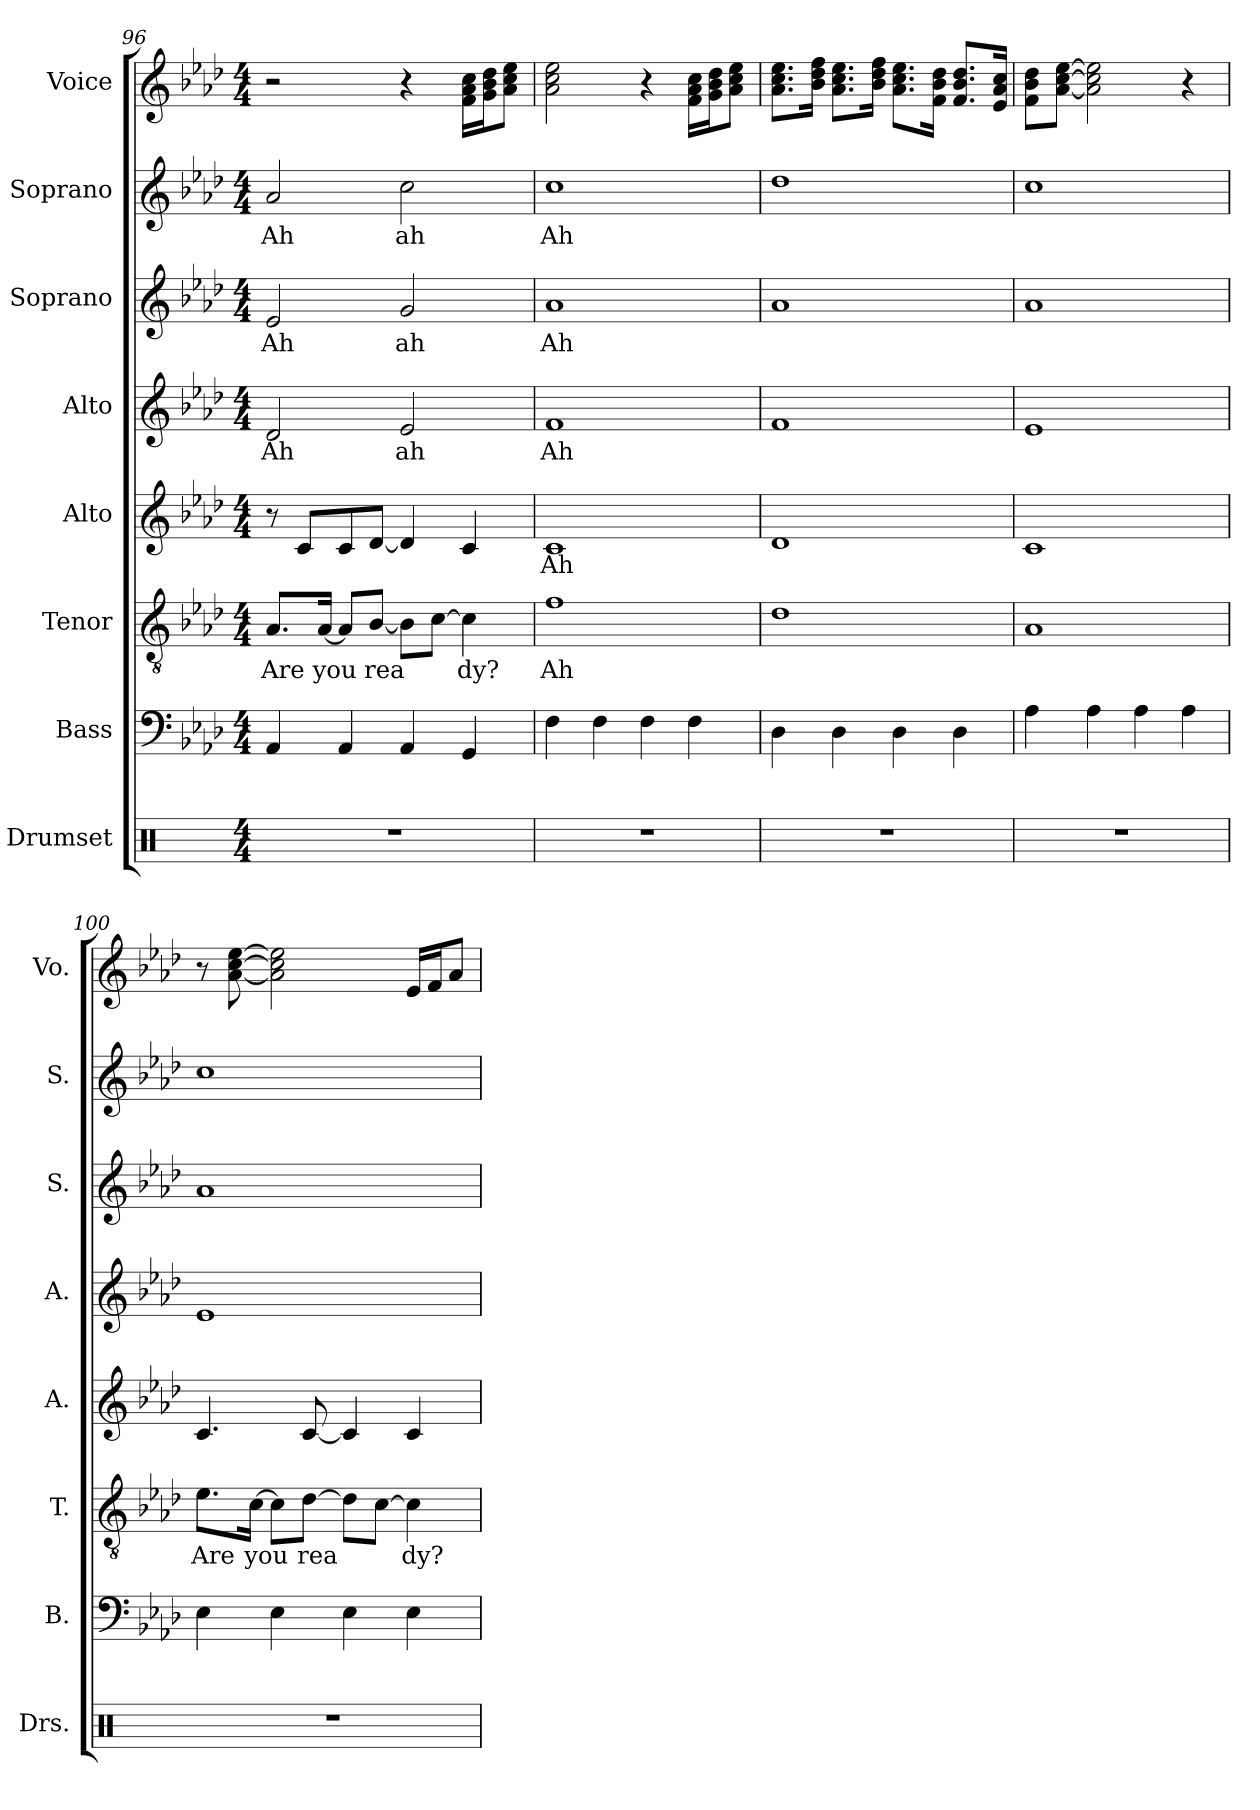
**kern	**kern	**kern	**text	**kern	**text	**kern	**text	**kern	**text	**kern	**text	**kern
*part8	*part7	*part6	*part6	*part5	*part5	*part4	*part4	*part3	*part3	*part2	*part2	*part1
*staff8	*staff7	*staff6	*staff6	*staff5	*staff5	*staff4	*staff4	*staff3	*staff3	*staff2	*staff2	*staff1
*I"Drumset	*I"Bass	*I"Tenor	*	*I"Alto	*	*I"Alto	*	*I"Soprano	*	*I"Soprano	*	*I"Voice
*I'Drs.	*I'B.	*I'T.	*	*I'A.	*	*I'A.	*	*I'S.	*	*I'S.	*	*I'Vo.
*clefX	*clefF4	*clefGv2	*	*clefG2	*	*clefG2	*	*clefG2	*	*clefG2	*	*clefG2
*k[]	*k[b-e-a-d-]	*k[b-e-a-d-]	*	*k[b-e-a-d-]	*	*k[b-e-a-d-]	*	*k[b-e-a-d-]	*	*k[b-e-a-d-]	*	*k[b-e-a-d-]
*M4/4	*M4/4	*M4/4	*	*M4/4	*	*M4/4	*	*M4/4	*	*M4/4	*	*M4/4
=96	=96	=96	=96	=96	=96	=96	=96	=96	=96	=96	=96	=96
!	!	!	!LO:LY:b	!	!	!	!LO:LY:b	!	!LO:LY:b	!	!LO:LY:b	!
1r	4AA-/	8.A-/L	Are	8r	.	2d-/	Ah	2e-/	Ah	2a-/	Ah	2r
.	.	.	.	8c/L	.	.	.	.	.	.	.	.
!	!	!	!LO:LY:b	!	!	!	!	!	!	!	!	!
.	.	[16A-/Jk	you	.	.	.	.	.	.	.	.	.
.	4AA-/	8A-/L]	.	8c/	.	.	.	.	.	.	.	.
!	!	!	!LO:LY:b	!	!	!	!	!	!	!	!	!
.	.	[8B-/J	rea	[8d-/J	.	.	.	.	.	.	.	.
!	!	!	!	!	!	!	!LO:LY:b	!	!LO:LY:b	!	!LO:LY:b	!
.	4AA-/	8B-\L]	.	4d-/]	.	2e-/	ah	2g/	ah	2cc\	ah	4r
.	.	[8c\J	.	.	.	.	.	.	.	.	.	.
!	!	!	!LO:LY:b	!	!	!	!	!	!	!	!	!
.	4GG/	4c\]	dy?	4c/	.	.	.	.	.	.	.	16f\ 16a-\ 16cc\LL
.	.	.	.	.	.	.	.	.	.	.	.	16g\ 16b-\ 16dd-\J
.	.	.	.	.	.	.	.	.	.	.	.	8a-\ 8cc\ 8ee-\J
=97	=97	=97	=97	=97	=97	=97	=97	=97	=97	=97	=97	=97
!	!	!	!LO:LY:b	!	!LO:LY:b	!	!LO:LY:b	!	!LO:LY:b	!	!LO:LY:b	!
1r	4F\	1f	Ah	1c	Ah	1f	Ah	1a-	Ah	1cc	Ah	2a-\ 2cc\ 2ee-\
.	4F\	.	.	.	.	.	.	.	.	.	.	.
.	4F\	.	.	.	.	.	.	.	.	.	.	4r
.	4F\	.	.	.	.	.	.	.	.	.	.	16f\ 16a-\ 16cc\LL
.	.	.	.	.	.	.	.	.	.	.	.	16g\ 16b-\ 16dd-\J
.	.	.	.	.	.	.	.	.	.	.	.	8a-\ 8cc\ 8ee-\J
=98	=98	=98	=98	=98	=98	=98	=98	=98	=98	=98	=98	=98
1r	4D-\	1d-	.	1d-	.	1f	.	1a-	.	1dd-	.	8.a-\ 8.cc\ 8.ee-\L
.	.	.	.	.	.	.	.	.	.	.	.	16b-\ 16dd-\ 16ff\Jk
.	4D-\	.	.	.	.	.	.	.	.	.	.	8.a-\ 8.cc\ 8.ee-\L
.	.	.	.	.	.	.	.	.	.	.	.	16b-\ 16dd-\ 16ff\Jk
.	4D-\	.	.	.	.	.	.	.	.	.	.	8.a-\ 8.cc\ 8.ee-\L
.	.	.	.	.	.	.	.	.	.	.	.	16f\ 16b-\ 16dd-\Jk
.	4D-\	.	.	.	.	.	.	.	.	.	.	8.f/ 8.b-/ 8.dd-/L
.	.	.	.	.	.	.	.	.	.	.	.	16e-/ 16a-/ 16cc/Jk
!!LO:PB:g=z
=99	=99	=99	=99	=99	=99	=99	=99	=99	=99	=99	=99	=99
1r	4A-\	1A-	.	1c	.	1e-	.	1a-	.	1cc	.	8f\ 8b-\ 8dd-\L
.	.	.	.	.	.	.	.	.	.	.	.	[8a-\ [8cc\ [8ee-\J
.	4A-\	.	.	.	.	.	.	.	.	.	.	2a-\] 2cc\] 2ee-\]
.	4A-\	.	.	.	.	.	.	.	.	.	.	.
.	4A-\	.	.	.	.	.	.	.	.	.	.	4r
=100	=100	=100	=100	=100	=100	=100	=100	=100	=100	=100	=100	=100
!	!	!	!LO:LY:b	!	!	!	!	!	!	!	!	!
1r	4E-\	8.e-\L	Are	4.c/	.	1e-	.	1a-	.	1cc	.	8r
.	.	.	.	.	.	.	.	.	.	.	.	[8a-\ [8cc\ [8ee-\
!	!	!	!LO:LY:b	!	!	!	!	!	!	!	!	!
.	.	[16c\Jk	you	.	.	.	.	.	.	.	.	.
.	4E-\	8c\L]	.	.	.	.	.	.	.	.	.	2a-\] 2cc\] 2ee-\]
!	!	!	!LO:LY:b	!	!	!	!	!	!	!	!	!
.	.	[8d-\J	rea	[8c/	.	.	.	.	.	.	.	.
.	4E-\	8d-\L]	.	4c/]	.	.	.	.	.	.	.	.
.	.	[8c\J	.	.	.	.	.	.	.	.	.	.
!	!	!	!LO:LY:b	!	!	!	!	!	!	!	!	!
.	4E-\	4c\]	dy?	4c/	.	.	.	.	.	.	.	16e-/LL
.	.	.	.	.	.	.	.	.	.	.	.	16f/J
.	.	.	.	.	.	.	.	.	.	.	.	8a-/J
=	=	=	=	=	=	=	=	=	=	=	=	=
*-	*-	*-	*-	*-	*-	*-	*-	*-	*-	*-	*-	*-
